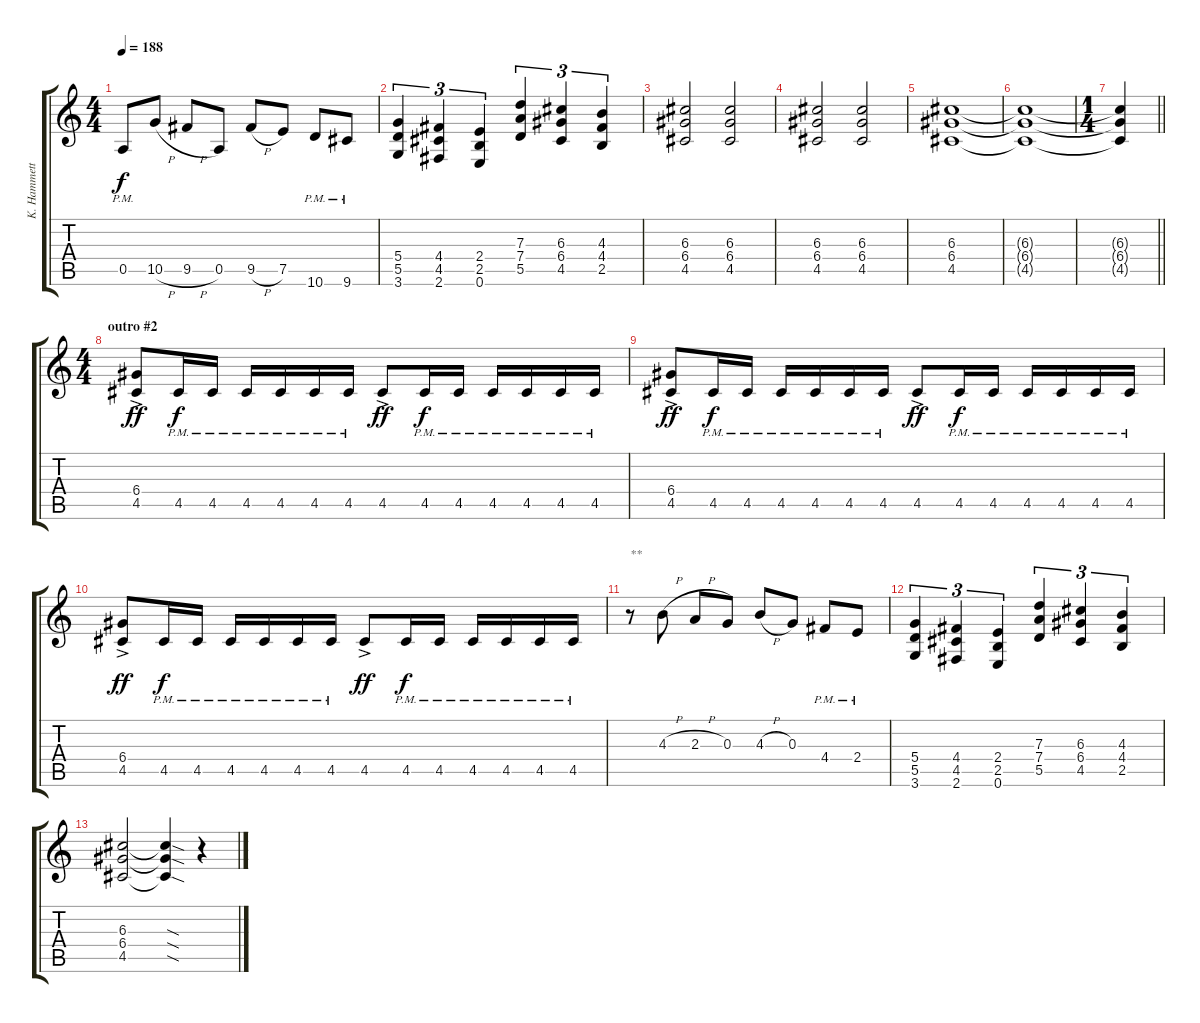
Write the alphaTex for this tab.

\track ("K. Hammett - Rhythm guitar" "K. Hammett") {instrument distortionguitar}
\staff {score tabs}
\tuning (E4 B3 G3 D3 A2 E2) {hide}
\ts (4 4)
\tempo 188
\clef g2
\ks c
0.5{pm}.8{dy f} 10.5{h}.8 9.5{h}.8 0.5.8 9.5{h}.8 7.5.8 10.6{pm}.8 9.6{pm}.8 |
(5.4 5.5 3.6).4{tu (3 2)} (4.4 4.5 2.6).4{tu (3 2)} (2.4 2.5 0.6).4{tu (3 2)} (7.3 7.4 5.5).4{tu (3 2)} (6.3 6.4 4.5).4{tu (3 2)} (4.3 4.4 2.5).4{tu (3 2)} |
(6.3 6.4 4.5).2 (6.3 6.4 4.5).2 |
(6.3 6.4 4.5).2 (6.3 6.4 4.5).2 |
(6.3 6.4 4.5).1 |
(6.3{t} 6.4{t} 4.5{t}).1 |
\ts (1 4)
\barLineRight lightlight
(6.3{t} 6.4{t} 4.5{t}).4 |
\ts (4 4)
\section ("" "outro #2")
(6.4{ac} 4.5{ac}).8{dy ff} 4.5{pm}.16{dy f} 4.5{pm}.16 4.5{pm}.16 4.5{pm}.16 4.5{pm}.16 4.5{pm}.16 4.5{ac}.8{dy ff} 4.5{pm}.16{dy f} 4.5{pm}.16 4.5{pm}.16 4.5{pm}.16 4.5{pm}.16 4.5{pm}.16 |
(6.4{ac} 4.5{ac}).8{dy ff} 4.5{pm}.16{dy f} 4.5{pm}.16 4.5{pm}.16 4.5{pm}.16 4.5{pm}.16 4.5{pm}.16 4.5{ac}.8{dy ff} 4.5{pm}.16{dy f} 4.5{pm}.16 4.5{pm}.16 4.5{pm}.16 4.5{pm}.16 4.5{pm}.16 |
(6.4{ac} 4.5{ac}).8{dy ff} 4.5{pm}.16{dy f} 4.5{pm}.16 4.5{pm}.16 4.5{pm}.16 4.5{pm}.16 4.5{pm}.16 4.5{ac}.8{dy ff} 4.5{pm}.16{dy f} 4.5{pm}.16 4.5{pm}.16 4.5{pm}.16 4.5{pm}.16 4.5{pm}.16 |
r.8{txt "**"} 4.3{h}.8 2.3{h}.8 0.3.8 4.3{h}.8 0.3.8 4.4{pm}.8 2.4{pm}.8 |
(5.4 5.5 3.6).4{tu (3 2)} (4.4 4.5 2.6).4{tu (3 2)} (2.4 2.5 0.6).4{tu (3 2)} (7.3 7.4 5.5).4{tu (3 2)} (6.3 6.4 4.5).4{tu (3 2)} (4.3 4.4 2.5).4{tu (3 2)} |
(6.3 6.4 4.5).2 (6.3{sod t} 6.4{sod t} 4.5{sod t}).4 r.4
